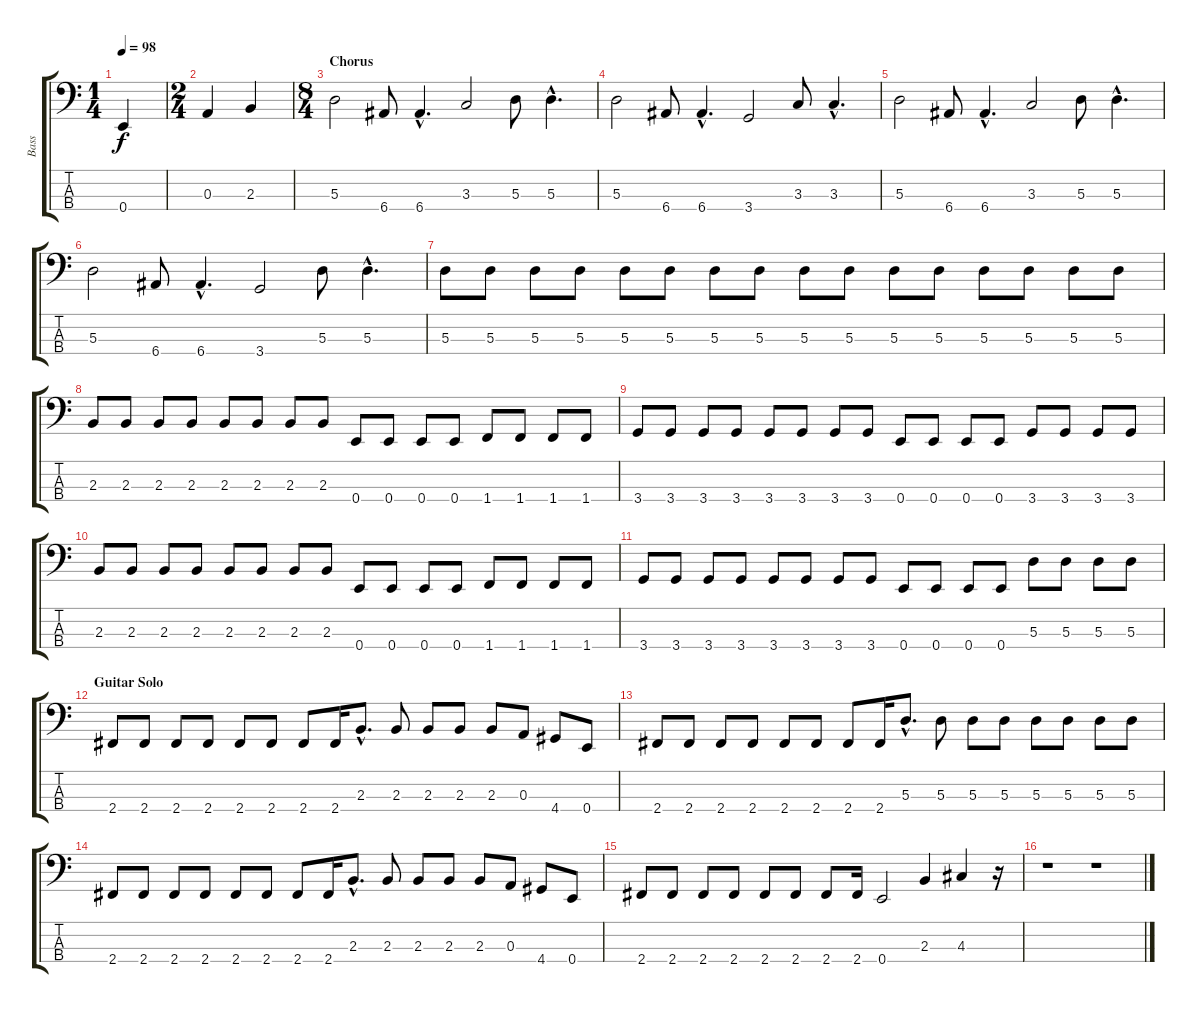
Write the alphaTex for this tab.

\track ("Bass" "Bass") {instrument electricbasspick}
\staff {score tabs}
\tuning (G2 D2 A1 E1) {hide}
\ts (1 4)
\tempo 98
\clef f4
\ks c
0.4{t}.4{dy f} |
\ts (2 4)
0.3.4 2.3.4 |
\ts (8 4)
\section ("" "Chorus")
5.3.2 6.4.8 6.4{hac}.4{d} 3.3.2 5.3.8 5.3{hac}.4{d} |
5.3.2 6.4.8 6.4{hac}.4{d} 3.4.2 3.3.8 3.3{hac}.4{d} |
5.3.2 6.4.8 6.4{hac}.4{d} 3.3.2 5.3.8 5.3{hac}.4{d} |
5.3.2 6.4.8 6.4{hac}.4{d} 3.4.2 5.3.8 5.3{hac}.4{d} |
5.3.8 5.3.8 5.3.8 5.3.8 5.3.8 5.3.8 5.3.8 5.3.8 5.3.8 5.3.8 5.3.8 5.3.8 5.3.8 5.3.8 5.3.8 5.3.8 |
2.3.8 2.3.8 2.3.8 2.3.8 2.3.8 2.3.8 2.3.8 2.3.8 0.4.8 0.4.8 0.4.8 0.4.8 1.4.8 1.4.8 1.4.8 1.4.8 |
3.4.8 3.4.8 3.4.8 3.4.8 3.4.8 3.4.8 3.4.8 3.4.8 0.4.8 0.4.8 0.4.8 0.4.8 3.4.8 3.4.8 3.4.8 3.4.8 |
2.3.8 2.3.8 2.3.8 2.3.8 2.3.8 2.3.8 2.3.8 2.3.8 0.4.8 0.4.8 0.4.8 0.4.8 1.4.8 1.4.8 1.4.8 1.4.8 |
3.4.8 3.4.8 3.4.8 3.4.8 3.4.8 3.4.8 3.4.8 3.4.8 0.4.8 0.4.8 0.4.8 0.4.8 5.3.8 5.3.8 5.3.8 5.3.8 |
\section ("" "Guitar Solo")
2.4.8 2.4.8 2.4.8 2.4.8 2.4.8 2.4.8 2.4.8 2.4.16 2.3{hac}.8{d} 2.3.8 2.3.8 2.3.8 2.3.8 0.3.8 4.4.8 0.4.8 |
2.4.8 2.4.8 2.4.8 2.4.8 2.4.8 2.4.8 2.4.8 2.4.16 5.3{hac}.8{d} 5.3.8 5.3.8 5.3.8 5.3.8 5.3.8 5.3.8 5.3.8 |
2.4.8 2.4.8 2.4.8 2.4.8 2.4.8 2.4.8 2.4.8 2.4.16 2.3{hac}.8{d} 2.3.8 2.3.8 2.3.8 2.3.8 0.3.8 4.4.8 0.4.8 |
2.4.8 2.4.8 2.4.8 2.4.8 2.4.8 2.4.8 2.4.8 2.4.16 0.4.2 2.3.4 4.3.4 r.16 |
r.1 r.1
